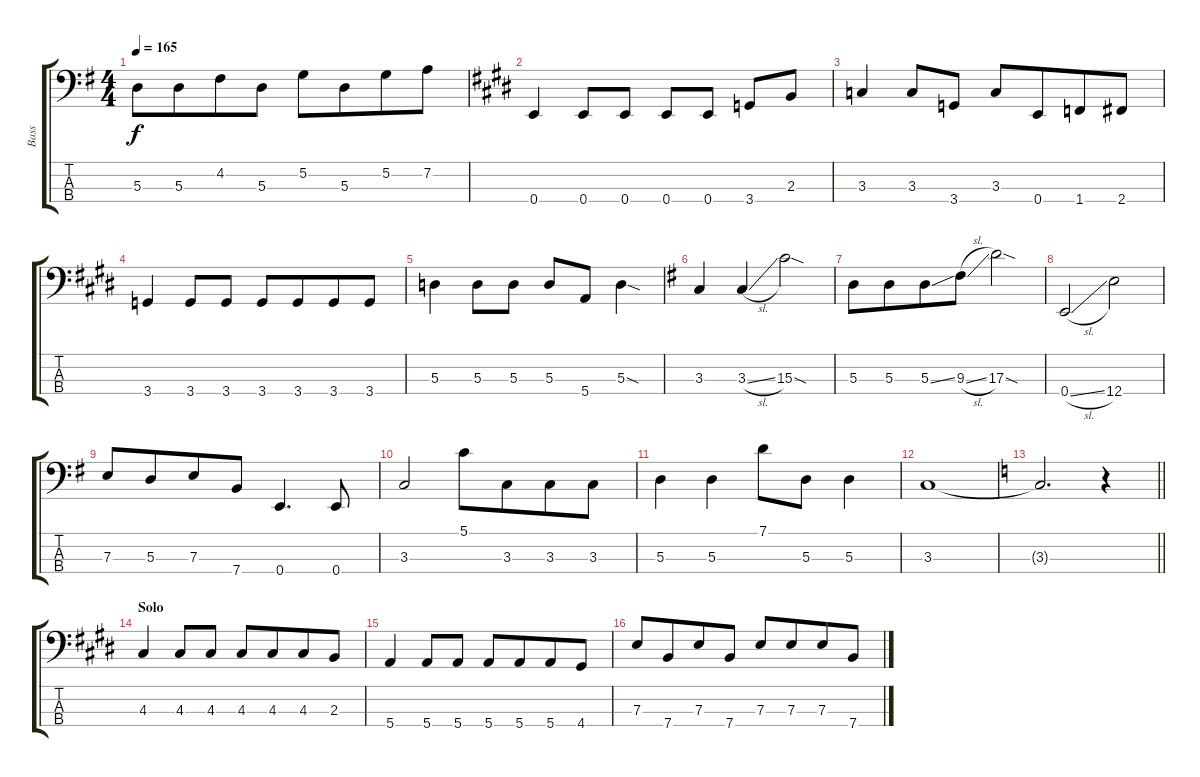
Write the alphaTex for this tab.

\track ("Bass" "Bass") {instrument electricbassfinger}
\staff {score tabs}
\tuning (G2 D2 A1 E1) {hide}
\ts (4 4)
\tempo 165
\clef f4
\ks g
5.3.8{dy f} 5.3.8{beam merge} 4.2.8 5.3.8 5.2.8 5.3.8{beam merge} 5.2.8 7.2.8 |
\ks e
0.4.4 0.4.8 0.4.8 0.4.8 0.4.8 3.4.8 2.3.8 |
3.3.4 3.3.8 3.4.8 3.3.8 0.4.8{beam merge} 1.4.8 2.4.8 |
3.4.4 3.4.8 3.4.8 3.4.8 3.4.8{beam merge} 3.4.8 3.4.8 |
5.3.4 5.3.8 5.3.8 5.3.8 5.4.8 5.3{sod}.4 |
\ks g
3.3.4 3.3{sl}.4 15.3{sod}.2 |
5.3.8 5.3.8{beam merge} 5.3{ss}.8 9.3{sl}.8 17.3{sod}.2 |
0.4{sl}.2 12.4.2 |
7.3.8{beam Up} 5.3.8{beam Up beam merge} 7.3.8{beam Up} 7.4.8{beam Up} 0.4.4{d} 0.4.8 |
3.3.2 5.1.8 3.3.8{beam merge} 3.3.8 3.3.8 |
5.3.4 5.3.4 7.1.8 5.3.8 5.3.4 |
3.3.1 |
\barLineRight lightlight
\ks c
3.3{t}.2{d} r.4 |
\section ("" "Solo")
\ks e
4.3.4 4.3.8 4.3.8 4.3.8 4.3.8{beam merge} 4.3.8 2.3.8 |
5.4.4{beam merge} 5.4.8 5.4.8 5.4.8 5.4.8{beam merge} 5.4.8 4.4.8 |
7.3.8{beam Up} 7.4.8{beam Up beam merge} 7.3.8{beam Up} 7.4.8{beam Up beam split} 7.3.8{beam Up} 7.3.8{beam Up beam merge} 7.3.8{beam Up} 7.4.8{beam Up}
